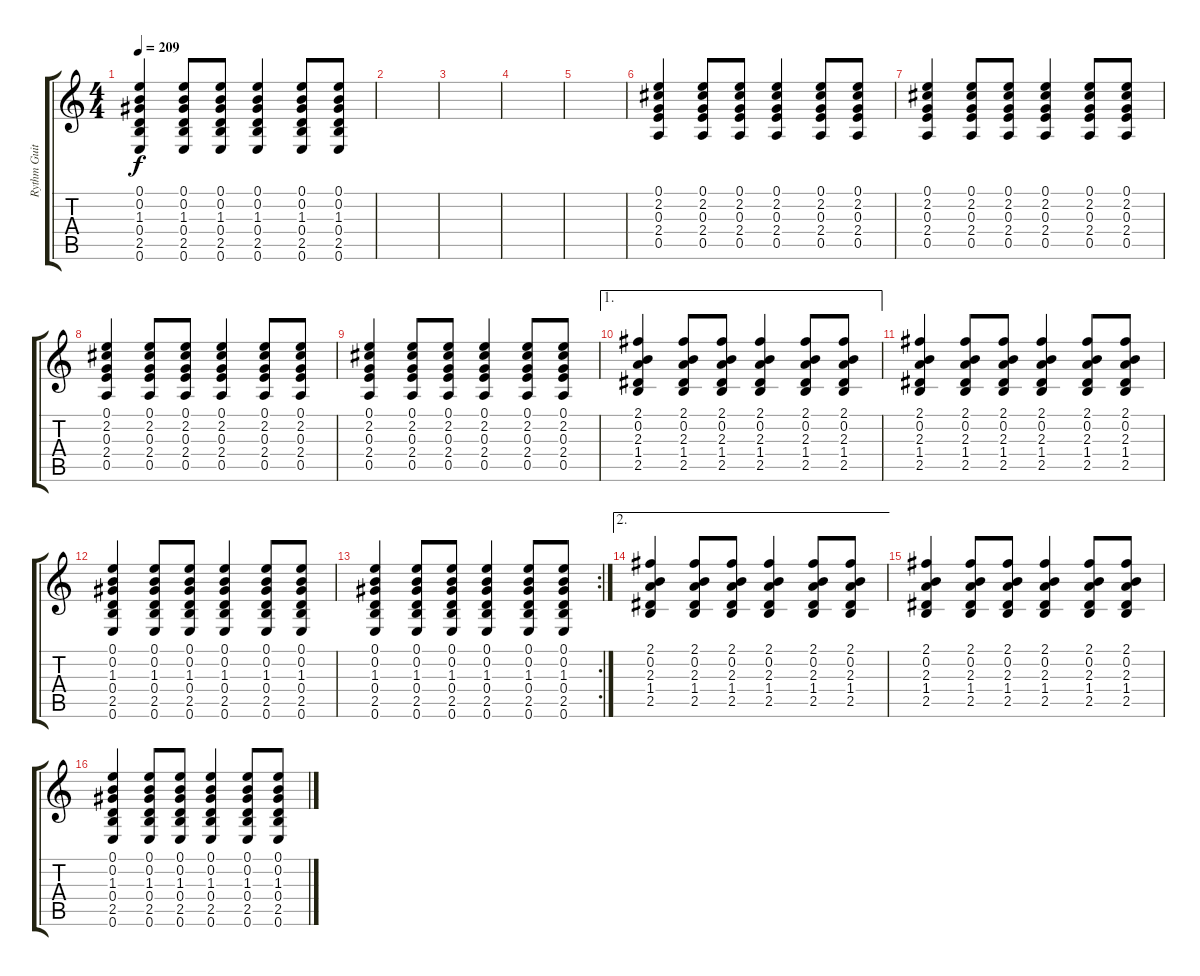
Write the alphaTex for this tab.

\track ("Rythm Guitar" "Rythm Guit") {instrument acousticguitarsteel}
\staff {score tabs}
\tuning (E4 B3 G3 D3 A2 E2) {hide}
\ts (4 4)
\tempo 209
\clef g2
\ks c
(0.1 0.2 1.3 0.4 2.5 0.6).4{dy f} (0.1 0.2 1.3 0.4 2.5 0.6).8 (0.1 0.2 1.3 0.4 2.5 0.6).8 (0.1 0.2 1.3 0.4 2.5 0.6).4 (0.1 0.2 1.3 0.4 2.5 0.6).8 (0.1 0.2 1.3 0.4 2.5 0.6).8 |
|
|
|
|
(0.1 2.2 0.3 2.4 0.5).4 (0.1 2.2 0.3 2.4 0.5).8 (0.1 2.2 0.3 2.4 0.5).8 (0.1 2.2 0.3 2.4 0.5).4 (0.1 2.2 0.3 2.4 0.5).8 (0.1 2.2 0.3 2.4 0.5).8 |
(0.1 2.2 0.3 2.4 0.5).4 (0.1 2.2 0.3 2.4 0.5).8 (0.1 2.2 0.3 2.4 0.5).8 (0.1 2.2 0.3 2.4 0.5).4 (0.1 2.2 0.3 2.4 0.5).8 (0.1 2.2 0.3 2.4 0.5).8 |
(0.1 2.2 0.3 2.4 0.5).4 (0.1 2.2 0.3 2.4 0.5).8 (0.1 2.2 0.3 2.4 0.5).8 (0.1 2.2 0.3 2.4 0.5).4 (0.1 2.2 0.3 2.4 0.5).8 (0.1 2.2 0.3 2.4 0.5).8 |
(0.1 2.2 0.3 2.4 0.5).4 (0.1 2.2 0.3 2.4 0.5).8 (0.1 2.2 0.3 2.4 0.5).8 (0.1 2.2 0.3 2.4 0.5).4 (0.1 2.2 0.3 2.4 0.5).8 (0.1 2.2 0.3 2.4 0.5).8 |
\ae 1
(2.1 0.2 2.3 1.4 2.5).4 (2.1 0.2 2.3 1.4 2.5).8 (2.1 0.2 2.3 1.4 2.5).8 (2.1 0.2 2.3 1.4 2.5).4 (2.1 0.2 2.3 1.4 2.5).8 (2.1 0.2 2.3 1.4 2.5).8 |
(2.1 0.2 2.3 1.4 2.5).4 (2.1 0.2 2.3 1.4 2.5).8 (2.1 0.2 2.3 1.4 2.5).8 (2.1 0.2 2.3 1.4 2.5).4 (2.1 0.2 2.3 1.4 2.5).8 (2.1 0.2 2.3 1.4 2.5).8 |
(0.1 0.2 1.3 0.4 2.5 0.6).4 (0.1 0.2 1.3 0.4 2.5 0.6).8 (0.1 0.2 1.3 0.4 2.5 0.6).8 (0.1 0.2 1.3 0.4 2.5 0.6).4 (0.1 0.2 1.3 0.4 2.5 0.6).8 (0.1 0.2 1.3 0.4 2.5 0.6).8 |
\rc 2
(0.1 0.2 1.3 0.4 2.5 0.6).4 (0.1 0.2 1.3 0.4 2.5 0.6).8 (0.1 0.2 1.3 0.4 2.5 0.6).8 (0.1 0.2 1.3 0.4 2.5 0.6).4 (0.1 0.2 1.3 0.4 2.5 0.6).8 (0.1 0.2 1.3 0.4 2.5 0.6).8 |
\ae 2
(2.1 0.2 2.3 1.4 2.5).4 (2.1 0.2 2.3 1.4 2.5).8 (2.1 0.2 2.3 1.4 2.5).8 (2.1 0.2 2.3 1.4 2.5).4 (2.1 0.2 2.3 1.4 2.5).8 (2.1 0.2 2.3 1.4 2.5).8 |
(2.1 0.2 2.3 1.4 2.5).4 (2.1 0.2 2.3 1.4 2.5).8 (2.1 0.2 2.3 1.4 2.5).8 (2.1 0.2 2.3 1.4 2.5).4 (2.1 0.2 2.3 1.4 2.5).8 (2.1 0.2 2.3 1.4 2.5).8 |
(0.1 0.2 1.3 0.4 2.5 0.6).4 (0.1 0.2 1.3 0.4 2.5 0.6).8 (0.1 0.2 1.3 0.4 2.5 0.6).8 (0.1 0.2 1.3 0.4 2.5 0.6).4 (0.1 0.2 1.3 0.4 2.5 0.6).8 (0.1 0.2 1.3 0.4 2.5 0.6).8
